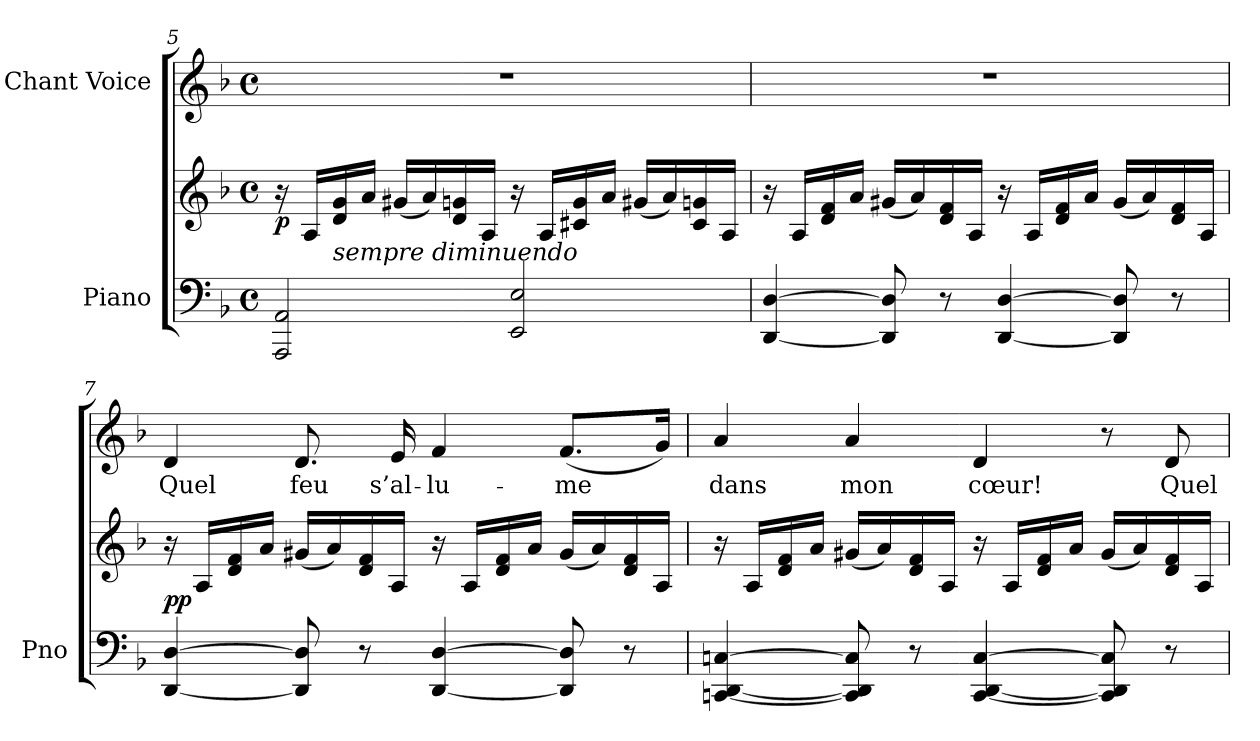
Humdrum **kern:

**kern	**kern	**dynam	**kern	**text	**dynam
*part2	*part2	*part2	*part1	*part1	*part1
*staff3	*staff2	*staff2/3	*staff1	*staff1	*staff1
*I"Piano	*	*	*I"Chant Voice	*	*
*I'Pno	*	*	*	*	*
*clefF4	*clefG2	*	*clefG2	*	*
*k[b-]	*k[b-]	*	*k[b-]	*	*
*M4/4	*M4/4	*	*M4/4	*	*
*met(c)	*met(c)	*	*met(c)	*	*
=5	=5	=5	=5	=5	=5
!	!	!LO:DY:b	!	!	!
2AAA/ 2AA/	16r	p	1r	.	.
.	16A/LL	.	.	.	.
!	!LO:TX:b:i:t=sempre diminuendo	!	!	!	!
.	16d/ 16g/	.	.	.	.
.	16a/JJ	.	.	.	.
.	(16g#X/LL	.	.	.	.
.	16a/)	.	.	.	.
.	16d/ 16gn/	.	.	.	.
.	16A/JJ	.	.	.	.
2EE/ 2E/	16r	.	.	.	.
.	16A/LL	.	.	.	.
.	16c#X/ 16g/	.	.	.	.
.	16a/JJ	.	.	.	.
.	(16g#X/LL	.	.	.	.
.	16a/)	.	.	.	.
.	16c#/ 16gn/	.	.	.	.
.	16A/JJ	.	.	.	.
=6	=6	=6	=6	=6	=6
[4DD/ [4D/	16r	.	1r	.	.
.	16A/LL	.	.	.	.
.	16d/ 16f/	.	.	.	.
.	16a/JJ	.	.	.	.
8DD/] 8D/]	(16g#X/LL	.	.	.	.
.	16a/)	.	.	.	.
8r	16d/ 16f/	.	.	.	.
.	16A/JJ	.	.	.	.
[4DD/ [4D/	16r	.	.	.	.
.	16A/LL	.	.	.	.
.	16d/ 16f/	.	.	.	.
.	16a/JJ	.	.	.	.
8DD/] 8D/]	(16g#/LL	.	.	.	.
.	16a/)	.	.	.	.
8r	16d/ 16f/	.	.	.	.
.	16A/JJ	.	.	.	.
=7	=7	=7	=7	=7	=7
!	!	!LO:DY:b	!	!	!LO:DY:a
!	!	!	!	!	!LO:DY:n=1:a
[4DD/ [4D/	16r	pp	4d/	Quel	p other-dynamics
.	16A/LL	.	.	.	.
.	16d/ 16f/	.	.	.	.
.	16a/JJ	.	.	.	.
8DD/] 8D/]	(16g#X/LL	.	8.d/	feu	.
.	16a/)	.	.	.	.
8r	16d/ 16f/	.	.	.	.
.	16A/JJ	.	16e/	s’al-	.
[4DD/ [4D/	16r	.	4f/	-lu-	.
.	16A/LL	.	.	.	.
.	16d/ 16f/	.	.	.	.
.	16a/JJ	.	.	.	.
8DD/] 8D/]	(16g#/LL	.	(8.f/L	-me	.
.	16a/)	.	.	.	.
8r	16d/ 16f/	.	.	.	.
.	16A/JJ	.	16g/Jk)	.	.
=8	=8	=8	=8	=8	=8
[4CCn/ [<4DD/ [4Cn/	16r	.	4a/	dans	.
.	16A/LL	.	.	.	.
.	16d/ 16f/	.	.	.	.
.	16a/JJ	.	.	.	.
8CC/] 8DD/] 8C/]	(16g#X/LL	.	4a/	mon	.
.	16a/)	.	.	.	.
8r	16d/ 16f/	.	.	.	.
.	16A/JJ	.	.	.	.
[4CC/ [<4DD/ [4C/	16r	.	4d/	cœur!	.
.	16A/LL	.	.	.	.
.	16d/ 16f/	.	.	.	.
.	16a/JJ	.	.	.	.
8CC/] 8DD/] 8C/]	(16g#/LL	.	8r	.	.
.	16a/)	.	.	.	.
8r	16d/ 16f/	.	8d/	Quel	.
.	16A/JJ	.	.	.	.
=	=	=	=	=	=
*-	*-	*-	*-	*-	*-
